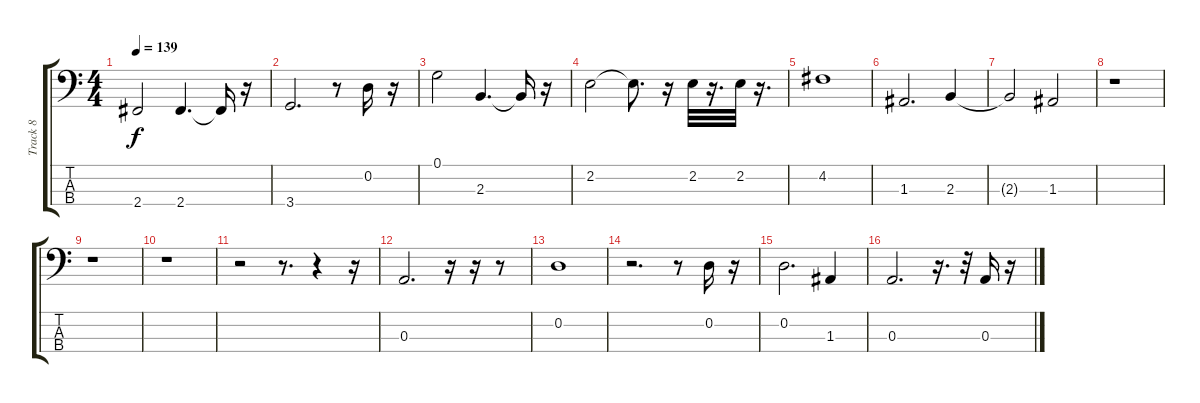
\track ("Track 8" "Track 8") {instrument fretlessbass}
\staff {score tabs}
\tuning (G2 D2 A1 E1) {hide}
\ts (4 4)
\tempo 139
\clef f4
\ks c
2.4.2{dy f} 2.4.4{d} 2.4{t}.16 r.16 |
3.4.2{d} r.8 0.2.16 r.16 |
0.1.2 2.3.4{d} 2.3{t}.16 r.16 |
2.2.2 2.2{t}.8{d} r.16 2.2.32 r.16{d} 2.2.32 r.16{d} |
4.2.1 |
1.3.2{d} 2.3.4 |
2.3{t}.2 1.3.2 |
r.1 |
r.1 |
r.1 |
r.2 r.8{d} r.4 r.16 |
0.3.2{d} r.16 r.16 r.8 |
0.2.1 |
r.2{d} r.8 0.2.16 r.16 |
0.2.2{d} 1.3.4 |
0.3.2{d} r.16{d} r.32 0.3.16 r.16
